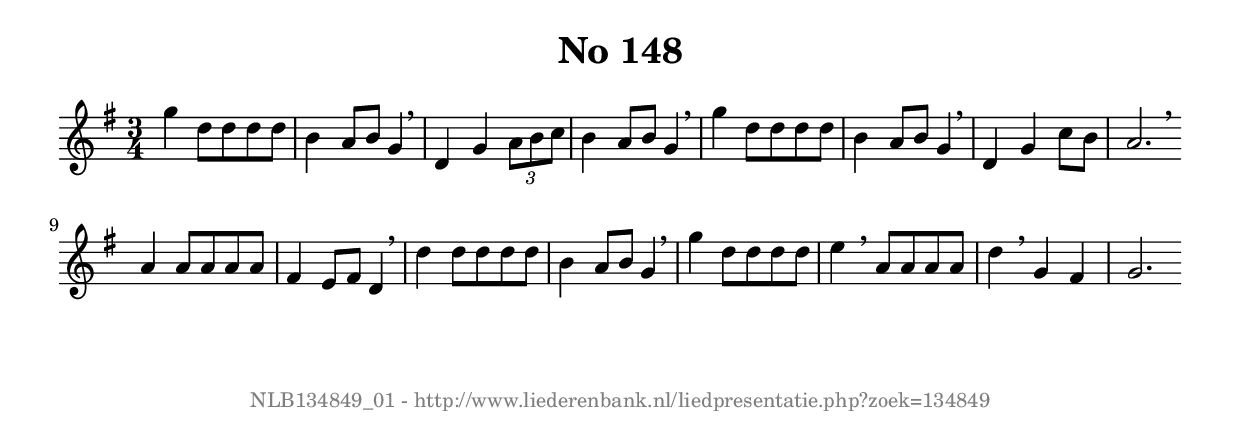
%
% produced by wce2krn 1.64 (7 June 2014)
%
\version"2.16"
#(append! paper-alist '(("long" . (cons (* 210 mm) (* 2000 mm)))))
#(set-default-paper-size "long")
sb = {\breathe}
mBreak = {\breathe }
bBreak = {\breathe }
x = {\once\override NoteHead #'style = #'cross }
gl=\glissando
itime={\override Staff.TimeSignature #'stencil = ##f }
ficta = {\once\set suggestAccidentals = ##t}
fine = {\once\override Score.RehearsalMark #'self-alignment-X = #1 \mark \markup {\italic{Fine}}}
dc = {\once\override Score.RehearsalMark #'self-alignment-X = #1 \mark \markup {\italic{D.C.}}}
dcf = {\once\override Score.RehearsalMark #'self-alignment-X = #1 \mark \markup {\italic{D.C. al Fine}}}
dcc = {\once\override Score.RehearsalMark #'self-alignment-X = #1 \mark \markup {\italic{D.C. al Coda}}}
ds = {\once\override Score.RehearsalMark #'self-alignment-X = #1 \mark \markup {\italic{D.S.}}}
dsf = {\once\override Score.RehearsalMark #'self-alignment-X = #1 \mark \markup {\italic{D.S. al Fine}}}
dsc = {\once\override Score.RehearsalMark #'self-alignment-X = #1 \mark \markup {\italic{D.S. al Coda}}}
pv = {\set Score.repeatCommands = #'((volta "1"))}
sv = {\set Score.repeatCommands = #'((volta "2"))}
tv = {\set Score.repeatCommands = #'((volta "3"))}
qv = {\set Score.repeatCommands = #'((volta "4"))}
xv = {\set Score.repeatCommands = #'((volta #f))}
\header{ tagline = ""
title = "No 148"
}
\score {{
\key g \major
\relative g'
{
\set melismaBusyProperties = #'()
\time 3/4
\tempo 4=120
\override Score.MetronomeMark #'transparent = ##t
\override Score.RehearsalMark #'break-visibility = #(vector #t #t #f)
g'4 d8 d d d b4 a8 b g4 \sb d g \times 2/3 { a8 b c } b4 a8 b g4 \sb g' d8 d d d b4 a8 b g4 \sb d g c8 b a2. \bar ":|:" \bBreak
a4 a8 a a a fis4 e8 fis d4 \sb d'4 d8 d d d b4 a8 b g4 \sb g'4 d8 d d d e4 \sb a,8 a a a d4 \sb g, fis g2. \bar ":|"
 }}
 \midi { }
 \layout {
            indent = 0.0\cm
}
}
\markup { \vspace #0 } \markup { \with-color #grey \fill-line { \center-column { \smaller "NLB134849_01 - http://www.liederenbank.nl/liedpresentatie.php?zoek=134849" } } }
